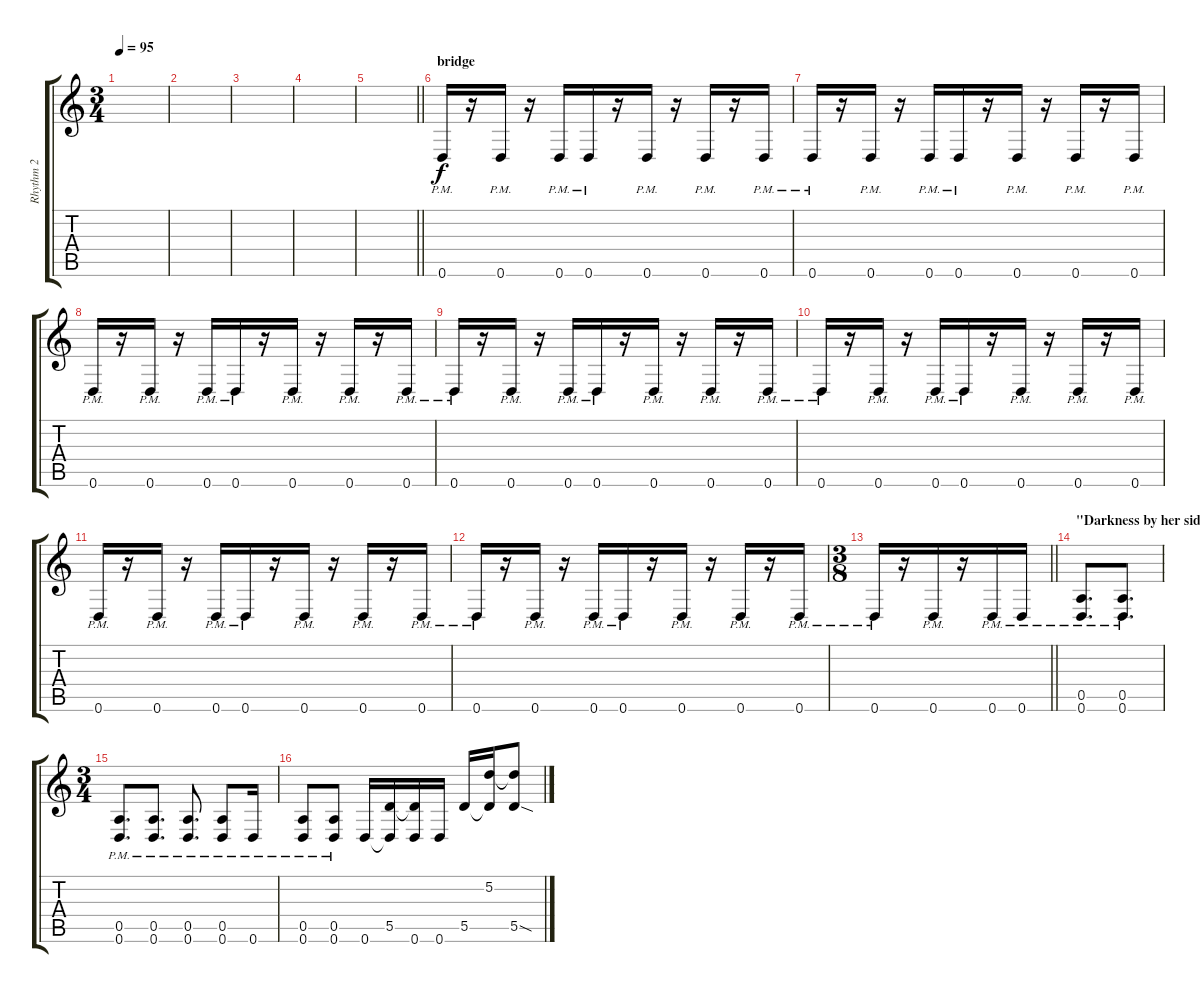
\track ("Rhythm 2" "Rhythm 2") {instrument distortionguitar}
\staff {score tabs}
\tuning (E4 A3 F3 D3 A2 D2) {hide}
\ts (3 4)
\tempo 95
\clef g2
\ks c
|
|
|
|
\barLineRight lightlight
|
\section ("" "bridge")
0.6{pm}.16{instrument distortionguitar} r.16 0.6{pm}.16 r.16 0.6{pm}.16 0.6{pm}.16 r.16 0.6{pm}.16 r.16 0.6{pm}.16 r.16 0.6{pm}.16 |
0.6{pm}.16 r.16 0.6{pm}.16 r.16 0.6{pm}.16 0.6{pm}.16 r.16 0.6{pm}.16 r.16 0.6{pm}.16 r.16 0.6{pm}.16 |
0.6{pm}.16 r.16 0.6{pm}.16 r.16 0.6{pm}.16 0.6{pm}.16 r.16 0.6{pm}.16 r.16 0.6{pm}.16 r.16 0.6{pm}.16 |
0.6{pm}.16 r.16 0.6{pm}.16 r.16 0.6{pm}.16 0.6{pm}.16 r.16 0.6{pm}.16 r.16 0.6{pm}.16 r.16 0.6{pm}.16 |
0.6{pm}.16 r.16 0.6{pm}.16 r.16 0.6{pm}.16 0.6{pm}.16 r.16 0.6{pm}.16 r.16 0.6{pm}.16 r.16 0.6{pm}.16 |
0.6{pm}.16 r.16 0.6{pm}.16 r.16 0.6{pm}.16 0.6{pm}.16 r.16 0.6{pm}.16 r.16 0.6{pm}.16 r.16 0.6{pm}.16 |
0.6{pm}.16 r.16 0.6{pm}.16 r.16 0.6{pm}.16 0.6{pm}.16 r.16 0.6{pm}.16 r.16 0.6{pm}.16 r.16 0.6{pm}.16 |
\ts (3 8)
\barLineRight lightlight
0.6{pm}.16 r.16 0.6{pm}.16 r.16 0.6{pm}.16 0.6{pm}.16 |
\section ("" "\"Darkness by her side...\"")
(0.5{pm} 0.6{pm}).8{d} (0.5{pm} 0.6{pm}).8{d} |
\ts (3 4)
(0.5{pm} 0.6{pm}).8{d} (0.5{pm} 0.6{pm}).8{d} (0.5{pm} 0.6{pm}).8{d} (0.5{pm} 0.6{pm}).8 0.6{pm}.16 |
(0.5{pm} 0.6{pm}).8 (0.5{pm} 0.6{pm}).8 0.6.16 (5.5 0.6{t}).16 (5.5{t} 0.6).16 0.6.16 5.5.16 (5.2 5.5{t}).16 (5.2{t} 5.5{sod}).8
